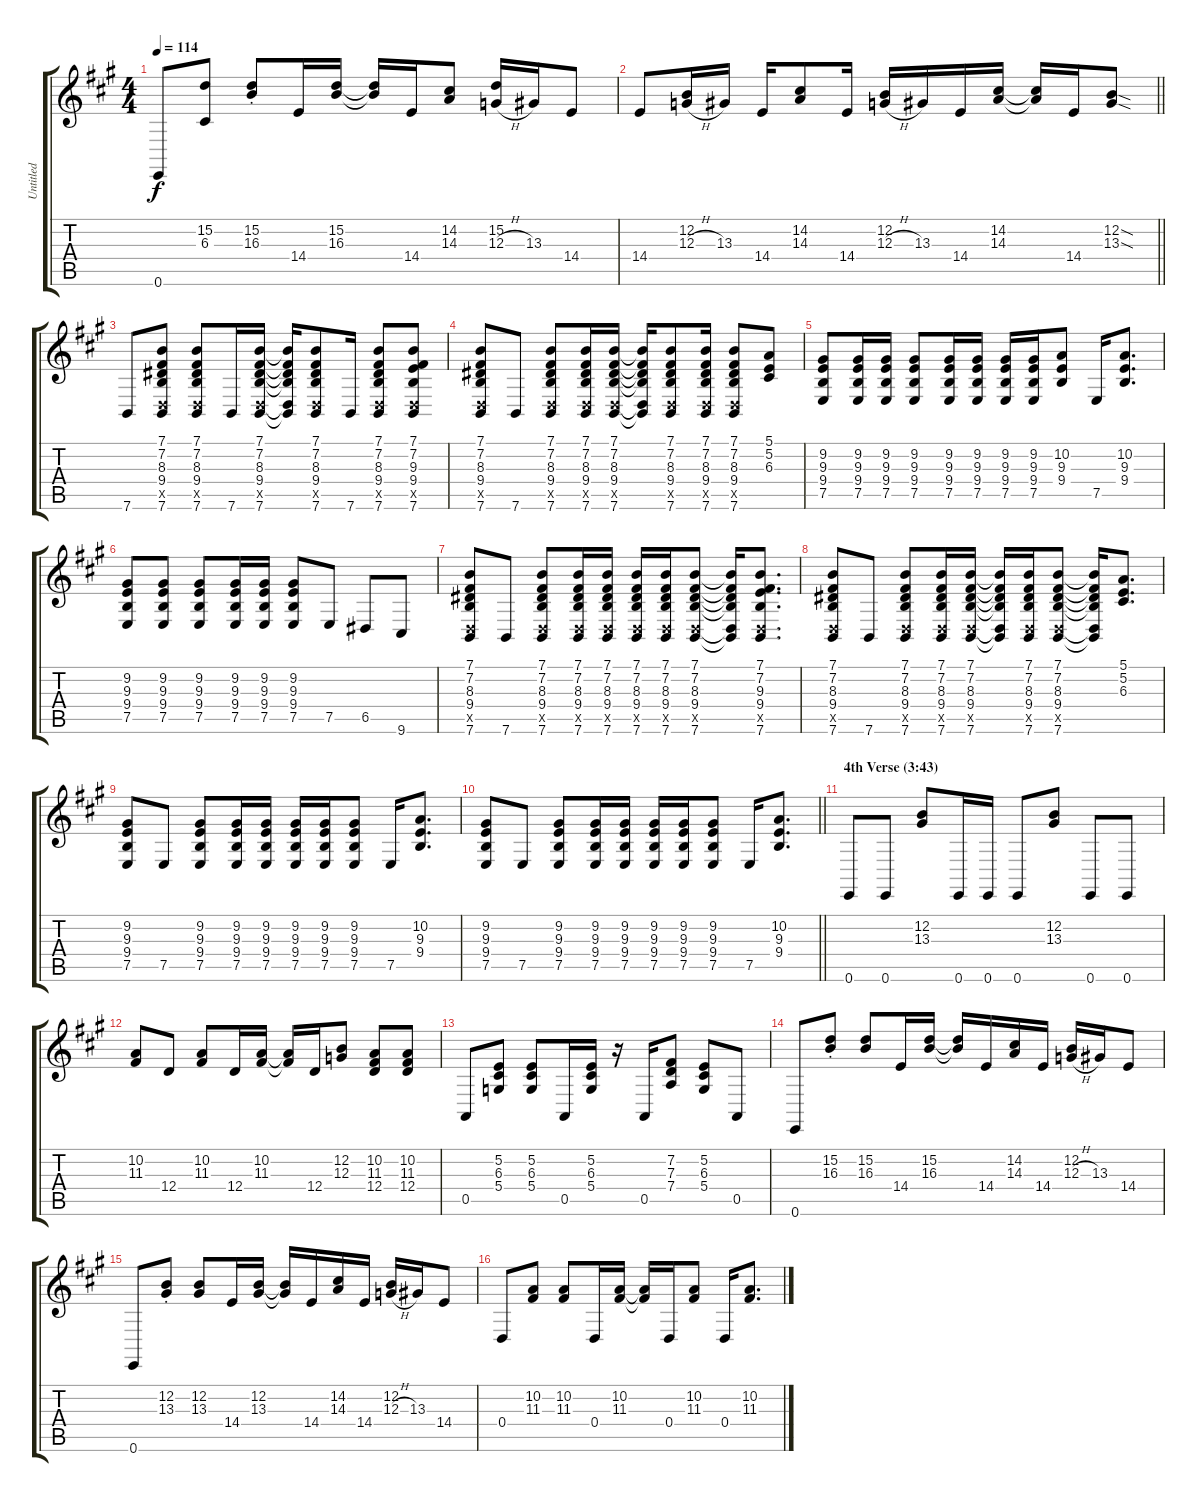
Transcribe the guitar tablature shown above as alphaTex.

\track ("Untitled" "Untitled") {instrument electricgrandpiano}
\staff {score tabs}
\tuning (E4 B3 G3 D3 A2 E2) {hide}
\ts (4 4)
\tempo 114
\clef g2
\ks a
0.6.8{dy f} (15.2 6.3).8 (15.2{st} 16.3{st}).8 14.4.16 (15.2 16.3).16 (15.2{t} 16.3{t}).16 14.4.16 (14.2 14.3).8 (15.2 12.3{h}).16 13.3.16 14.4.8 |
\barLineRight lightlight
14.4.8 (12.2 12.3{h}).16 13.3.16 14.4.16 (14.2 14.3).8 14.4.16 (12.2 12.3{h}).16 13.3.16 14.4.16 (14.2 14.3).16 (14.2{t} 14.3{t}).16 14.4.16 (12.2{sod} 13.3{sod}).8 |
7.6.8 (7.1 7.2 8.3 9.4 5.5{x} 7.6).8 (7.1 7.2 8.3 9.4 5.5{x} 7.6).8 7.6.16 (7.1 7.2 8.3 9.4 5.5{x} 7.6).16 (7.1{t} 7.2{t} 8.3{t} 9.4{t} 5.5{t} 7.6{t}).16 (7.1 7.2 8.3 9.4 5.5{x} 7.6).8 7.6.16 (7.1 7.2 8.3 9.4 5.5{x} 7.6).8 (7.1 7.2 9.3 9.4 5.5{x} 7.6).8 |
(7.1 7.2 8.3 9.4 5.5{x} 7.6).8 7.6.8 (7.1 7.2 8.3 9.4 5.5{x} 7.6).8 (7.1 7.2 8.3 9.4 5.5{x} 7.6).16 (7.1 7.2 8.3 9.4 5.5{x} 7.6).16 (7.1{t} 7.2{t} 8.3{t} 9.4{t} 5.5{t} 7.6{t}).16 (7.1 7.2 8.3 9.4 5.5{x} 7.6).8 (7.1 7.2 8.3 9.4 5.5{x} 7.6).16 (7.1 7.2 8.3 9.4 5.5{x} 7.6).8 (5.1 5.2 6.3).8 |
(9.2 9.3 9.4 7.5).8 (9.2 9.3 9.4 7.5).16 (9.2 9.3 9.4 7.5).16 (9.2 9.3 9.4 7.5).8 (9.2 9.3 9.4 7.5).16 (9.2 9.3 9.4 7.5).16 (9.2 9.3 9.4 7.5).16 (9.2 9.3 9.4 7.5).16 (10.2 9.3 9.4).8 7.5.16 (10.2 9.3 9.4).8{d} |
(9.2 9.3 9.4 7.5).8 (9.2 9.3 9.4 7.5).8 (9.2 9.3 9.4 7.5).8 (9.2 9.3 9.4 7.5).16 (9.2 9.3 9.4 7.5).16 (9.2 9.3 9.4 7.5).8 7.5.8 6.5.8 9.6.8 |
(7.1 7.2 8.3 9.4 5.5{x} 7.6).8 7.6.8 (7.1 7.2 8.3 9.4 5.5{x} 7.6).8 (7.1 7.2 8.3 9.4 5.5{x} 7.6).16 (7.1 7.2 8.3 9.4 5.5{x} 7.6).16 (7.1 7.2 8.3 9.4 5.5{x} 7.6).16 (7.1 7.2 8.3 9.4 5.5{x} 7.6).16 (7.1 7.2 8.3 9.4 5.5{x} 7.6).8 (7.1{t} 7.2{t} 8.3{t} 9.4{t} 5.5{t} 7.6{t}).16 (7.1 7.2 9.3 9.4 5.5{x} 7.6).8{d} |
(7.1 7.2 8.3 9.4 5.5{x} 7.6).8 7.6.8 (7.1 7.2 8.3 9.4 5.5{x} 7.6).8 (7.1 7.2 8.3 9.4 5.5{x} 7.6).16 (7.1 7.2 8.3 9.4 5.5{x} 7.6).16 (7.1{t} 7.2{t} 8.3{t} 9.4{t} 5.5{t} 7.6{t}).16 (7.1 7.2 8.3 9.4 5.5{x} 7.6).16 (7.1 7.2 8.3 9.4 5.5{x} 7.6).8 (7.1{t} 7.2{t} 8.3{t} 9.4{t} 5.5{t} 7.6{t}).16 (5.1 5.2 6.3).8{d} |
(9.2 9.3 9.4 7.5).8 7.5.8 (9.2 9.3 9.4 7.5).8 (9.2 9.3 9.4 7.5).16 (9.2 9.3 9.4 7.5).16 (9.2 9.3 9.4 7.5).16 (9.2 9.3 9.4 7.5).16 (9.2 9.3 9.4 7.5).8 7.5.16 (10.2 9.3 9.4).8{d} |
\barLineRight lightlight
(9.2 9.3 9.4 7.5).8 7.5.8 (9.2 9.3 9.4 7.5).8 (9.2 9.3 9.4 7.5).16 (9.2 9.3 9.4 7.5).16 (9.2 9.3 9.4 7.5).16 (9.2 9.3 9.4 7.5).16 (9.2 9.3 9.4 7.5).8 7.5.16 (10.2 9.3 9.4).8{d} |
\section ("" "4th Verse (3:43)")
0.6.8 0.6.8 (12.2 13.3).8 0.6.16 0.6.16 0.6.8 (12.2 13.3).8 0.6.8 0.6.8 |
(10.2 11.3).8 12.4.8 (10.2 11.3).8 12.4.16 (10.2 11.3).16 (10.2{t} 11.3{t}).16 12.4.16 (12.2 12.3).8 (10.2 11.3 12.4).8 (10.2 11.3 12.4).8 |
0.5.8 (5.2 6.3 5.4).8 (5.2 6.3 5.4).8 0.5.16 (5.2 6.3 5.4).16 r.16 0.5.16 (7.2 7.3 7.4).8 (5.2 6.3 5.4).8 0.5.8 |
0.6.8 (15.2{st} 16.3{st}).8 (15.2 16.3).8 14.4.16 (15.2 16.3).16 (15.2{t} 16.3{t}).16 14.4.16 (14.2 14.3).16 14.4.16 (12.2 12.3{h}).16 13.3.16 14.4.8 |
0.6.8 (12.2{st} 13.3{st}).8 (12.2 13.3).8 14.4.16 (12.2 13.3).16 (12.2{t} 13.3{t}).16 14.4.16 (14.2 14.3).16 14.4.16 (12.2 12.3{h}).16 13.3.16 14.4.8 |
0.4.8 (10.2 11.3).8 (10.2 11.3).8 0.4.16 (10.2 11.3).16 (10.2{t} 11.3{t}).16 0.4.16 (10.2 11.3).8 0.4.16 (10.2 11.3).8{d}
